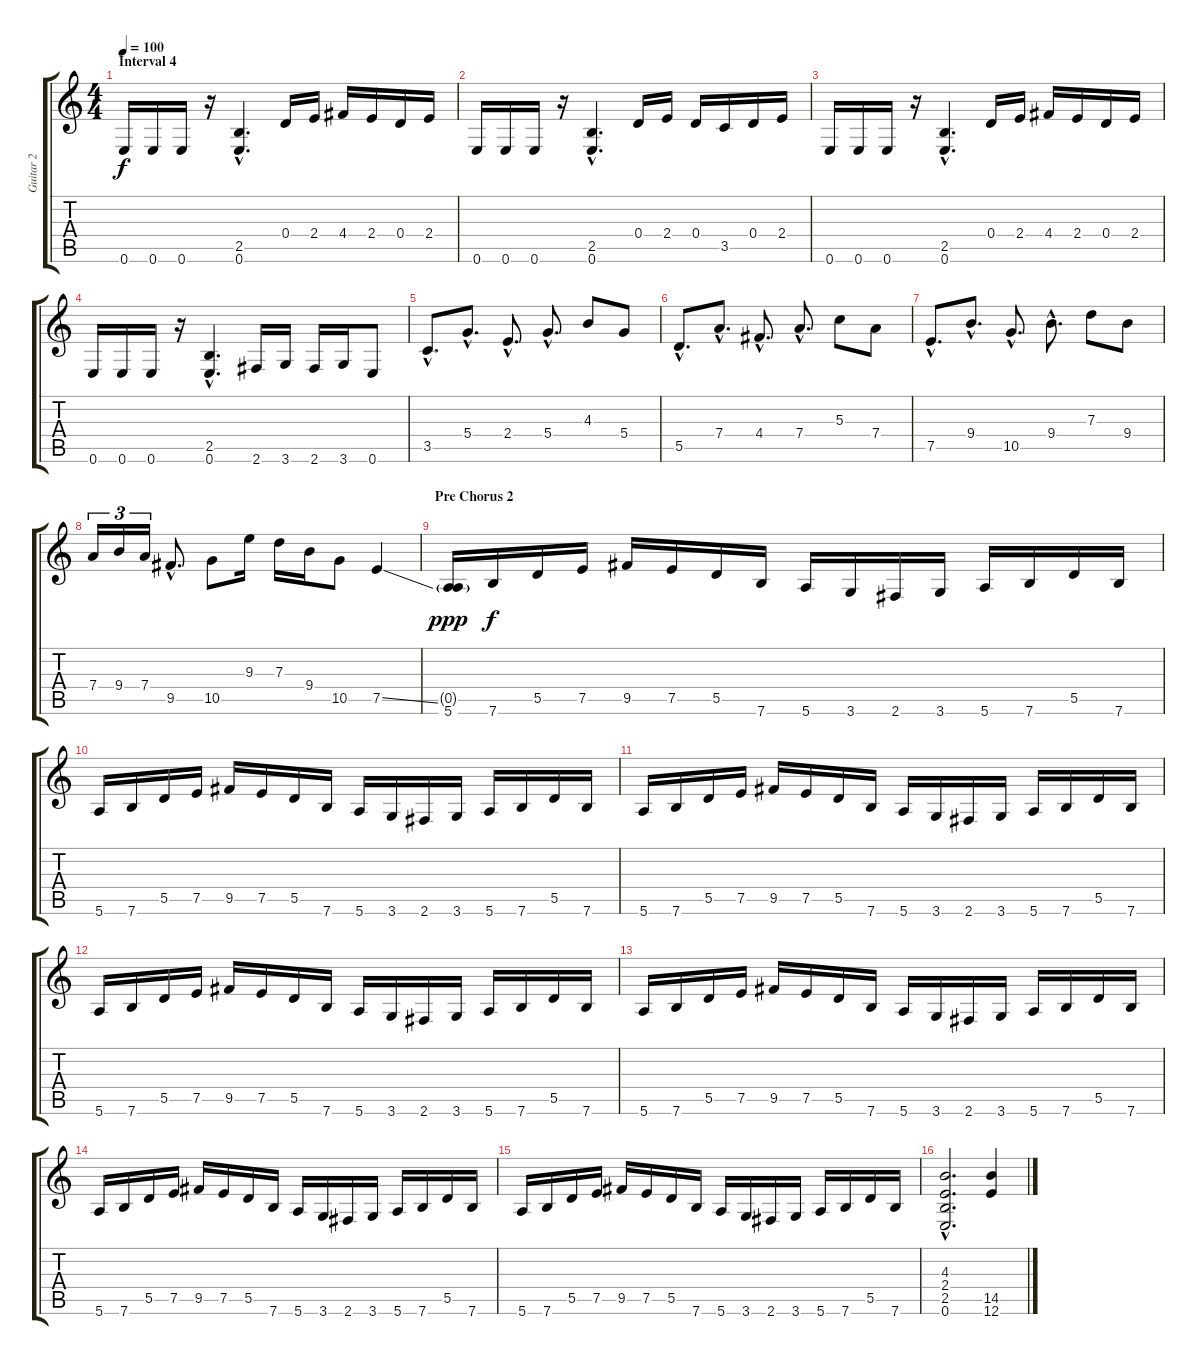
\track ("Guitar 2" "Guitar 2") {instrument overdrivenguitar}
\staff {score tabs}
\tuning (E4 B3 G3 D3 A2 E2) {hide}
\ts (4 4)
\section ("" "Interval 4")
\tempo 100
\clef g2
\ks c
0.6.16{dy f volume 13 instrument overdrivenguitar} 0.6.16 0.6.16 r.16 (2.5{hac} 0.6{hac}).4{d} 0.4.16 2.4.16 4.4.16 2.4.16 0.4.16 2.4.16 |
0.6.16 0.6.16 0.6.16 r.16 (2.5{hac} 0.6{hac}).4{d} 0.4.16 2.4.16 0.4.16 3.5.16 0.4.16 2.4.16 |
0.6.16{volume 13 instrument overdrivenguitar} 0.6.16 0.6.16 r.16 (2.5{hac} 0.6{hac}).4{d} 0.4.16 2.4.16 4.4.16 2.4.16 0.4.16 2.4.16 |
0.6.16{volume 13 instrument overdrivenguitar} 0.6.16 0.6.16 r.16 (2.5{hac} 0.6{hac}).4{d} 2.6.16 3.6.16 2.6.16 3.6.16 0.6.8 |
3.5{hac}.8{d} 5.4{hac}.8{d} 2.4{hac}.8{d} 5.4{hac}.8{d} 4.3.8 5.4.8 |
5.5{hac}.8{d} 7.4{hac}.8{d} 4.4{hac}.8{d} 7.4{hac}.8{d} 5.3.8 7.4.8 |
7.5{hac}.8{d} 9.4{hac}.8{d} 10.5{hac}.8{d} 9.4{hac}.8{d} 7.3.8 9.4.8 |
7.4.16{tu (3 2)} 9.4.16{tu (3 2)} 7.4.16{tu (3 2)} 9.5{hac}.8{d} 10.5.8 9.3.16 7.3.16 9.4.16 10.5.8 7.5{ss}.4 |
\section ("" "Pre Chorus 2")
(0.5{g} 5.6).16{dy ppp} 7.6.16{dy f} 5.5.16 7.5.16 9.5.16 7.5.16 5.5.16 7.6.16 5.6.16 3.6.16 2.6.16 3.6.16 5.6.16 7.6.16 5.5.16 7.6.16 |
5.6.16 7.6.16 5.5.16 7.5.16 9.5.16 7.5.16 5.5.16 7.6.16 5.6.16 3.6.16 2.6.16 3.6.16 5.6.16 7.6.16 5.5.16 7.6.16 |
5.6.16 7.6.16 5.5.16 7.5.16 9.5.16 7.5.16 5.5.16 7.6.16 5.6.16 3.6.16 2.6.16 3.6.16 5.6.16 7.6.16 5.5.16 7.6.16 |
5.6.16 7.6.16 5.5.16 7.5.16 9.5.16 7.5.16 5.5.16 7.6.16 5.6.16 3.6.16 2.6.16 3.6.16 5.6.16 7.6.16 5.5.16 7.6.16 |
5.6.16 7.6.16 5.5.16 7.5.16 9.5.16 7.5.16 5.5.16 7.6.16 5.6.16 3.6.16 2.6.16 3.6.16 5.6.16 7.6.16 5.5.16 7.6.16 |
5.6.16 7.6.16 5.5.16 7.5.16 9.5.16 7.5.16 5.5.16 7.6.16 5.6.16 3.6.16 2.6.16 3.6.16 5.6.16 7.6.16 5.5.16 7.6.16 |
5.6.16 7.6.16 5.5.16 7.5.16 9.5.16 7.5.16 5.5.16 7.6.16 5.6.16 3.6.16 2.6.16 3.6.16 5.6.16 7.6.16 5.5.16 7.6.16 |
(4.3{hac} 2.4{hac} 2.5{hac} 0.6{hac}).2{d} (14.5{ss} 12.6{ss}).4
